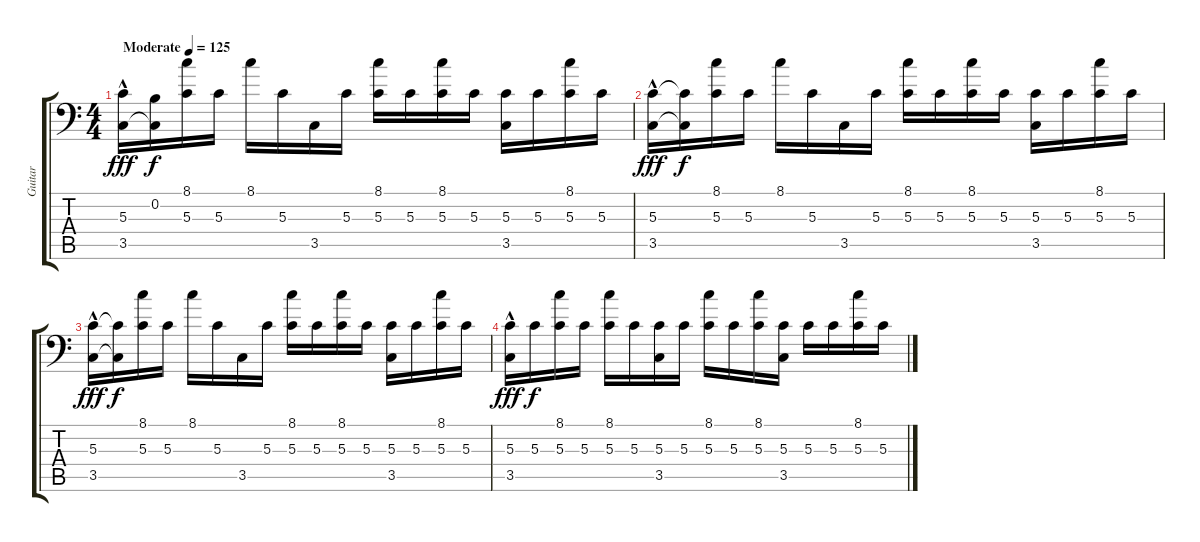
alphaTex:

\track ("Guitar" "Guitar") {instrument distortionguitar}
\staff {score tabs}
\tuning (E3 B2 G2 D2 A1 E1) {hide}
\ts (4 4)
\tempo (125 "Moderate")
\clef f4
\ks c
(5.3{hac} 3.5{hac}).16{dy fff instrument distortionguitar} (0.2 3.5{t}).16{dy f} (8.1 5.3).16 5.3.16 8.1.16 5.3.16 3.5.16 5.3.16 (8.1 5.3).16 5.3.16 (8.1 5.3).16 5.3.16 (5.3 3.5).16 5.3.16 (8.1 5.3).16 5.3.16 |
(5.3{hac} 3.5{hac}).16{dy fff} (5.3{t} 3.5{t}).16{dy f} (8.1 5.3).16 5.3.16 8.1.16 5.3.16 3.5.16 5.3.16 (8.1 5.3).16 5.3.16 (8.1 5.3).16 5.3.16 (5.3 3.5).16 5.3.16 (8.1 5.3).16 5.3.16 |
(5.3{hac} 3.5{hac}).16{dy fff} (5.3{t} 3.5{t}).16{dy f} (8.1 5.3).16 5.3.16 8.1.16 5.3.16 3.5.16 5.3.16 (8.1 5.3).16 5.3.16 (8.1 5.3).16 5.3.16 (5.3 3.5).16 5.3.16 (8.1 5.3).16 5.3.16 |
(5.3{hac} 3.5{hac}).16{dy fff} 5.3.16{dy f} (8.1 5.3).16 5.3.16 (8.1 5.3).16 5.3.16 (5.3 3.5).16 5.3.16 (8.1 5.3).16 5.3.16 (8.1 5.3).16 (5.3 3.5).16 5.3.16 5.3.16 (8.1 5.3).16 5.3.16
